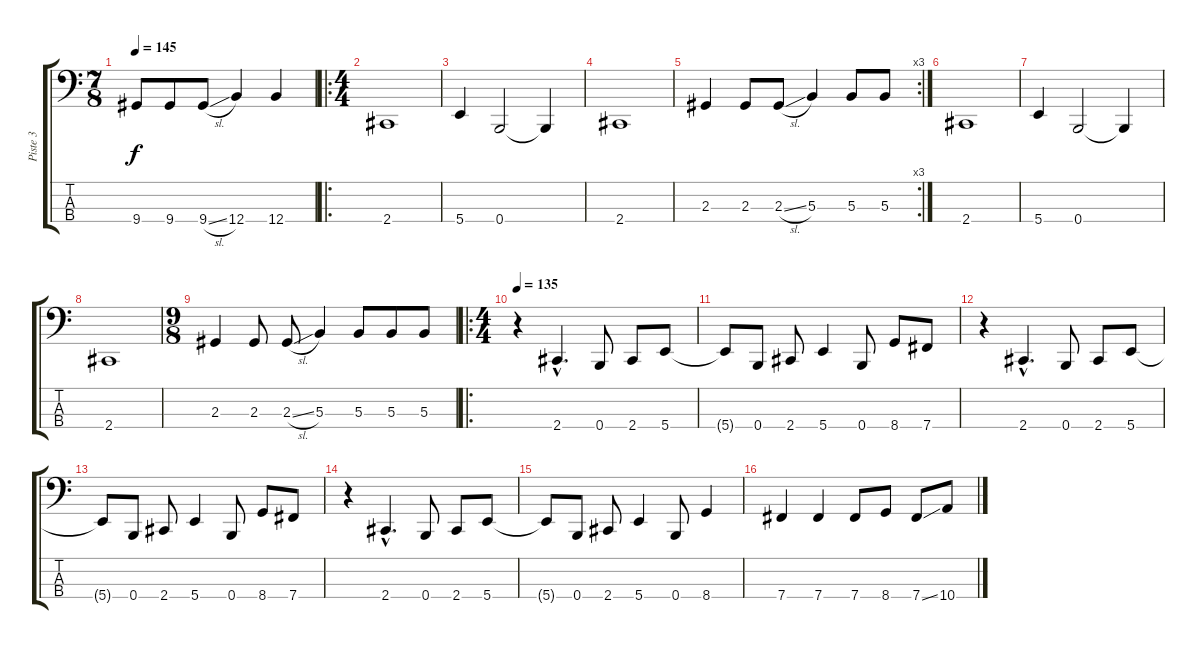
\track ("Piste 3" "Piste 3") {instrument electricbasspick}
\staff {score tabs}
\tuning (E2 B1 Gb1 B0) {hide}
\ts (7 8)
\tempo 145
\clef f4
\ks c
9.4{t}.8{dy f} 9.4.8 9.4{sl}.8 12.4.4 12.4.4 |
\ro
\ts (4 4)
2.4.1 |
5.4.4 0.4.2 0.4{t}.4 |
2.4.1 |
\rc 3
2.3.4 2.3.8 2.3{sl}.8 5.3.4 5.3.8 5.3.8 |
2.4.1 |
5.4.4 0.4.2 0.4{t}.4 |
2.4.1 |
\ts (9 8)
2.3.4 2.3.8 2.3{sl}.8 5.3.4 5.3.8 5.3.8 5.3.8 |
\ro
\ts (4 4)
\tempo 135
r.4 2.4{hac}.4{d} 0.4.8 2.4.8 5.4.8 |
5.4{t}.8 0.4.8 2.4.8 5.4.4 0.4.8 8.4.8 7.4.8 |
r.4 2.4{hac}.4{d} 0.4.8 2.4.8 5.4.8 |
5.4{t}.8 0.4.8 2.4.8 5.4.4 0.4.8 8.4.8 7.4.8 |
r.4 2.4{hac}.4{d} 0.4.8 2.4.8 5.4.8 |
5.4{t}.8 0.4.8 2.4.8 5.4.4 0.4.8 8.4.4 |
7.4.4 7.4.4 7.4.8 8.4.8 7.4{ss}.8 10.4.8
